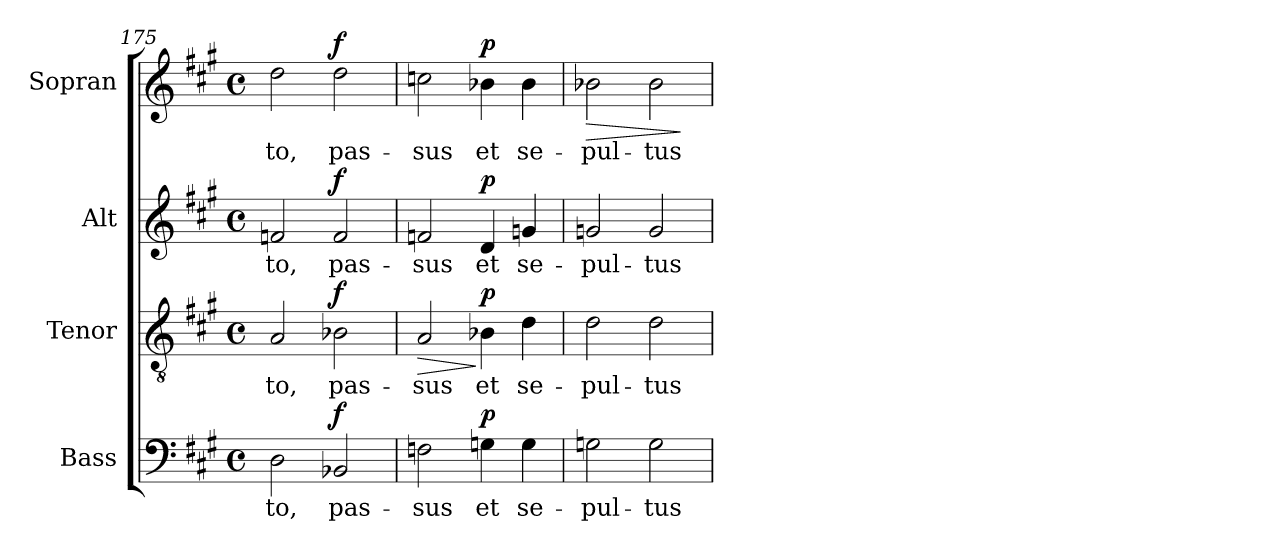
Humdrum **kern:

**kern	**text	**dynam	**kern	**text	**dynam	**kern	**text	**dynam	**kern	**text	**dynam
*part4	*part4	*part4	*part3	*part3	*part3	*part2	*part2	*part2	*part1	*part1	*part1
*staff4	*staff4	*staff4	*staff3	*staff3	*staff3	*staff2	*staff2	*staff2	*staff1	*staff1	*staff1
*I"Bass	*	*	*I"Tenor	*	*	*I"Alt	*	*	*I"Sopran	*	*
*I'B.	*	*	*I'T.	*	*	*I'A.	*	*	*I'S.	*	*
*clefF4	*	*	*clefGv2	*	*	*clefG2	*	*	*clefG2	*	*
*k[f#c#g#]	*	*	*k[f#c#g#]	*	*	*k[f#c#g#]	*	*	*k[f#c#g#]	*	*
*A:	*	*	*A:	*	*	*A:	*	*	*A:	*	*
*M4/4	*	*	*M4/4	*	*	*M4/4	*	*	*M4/4	*	*
*met(c)	*	*	*met(c)	*	*	*met(c)	*	*	*met(c)	*	*
=175	=175	=175	=175	=175	=175	=175	=175	=175	=175	=175	=175
!	!LO:LY:b	!	!	!LO:LY:b	!	!	!LO:LY:b	!	!	!LO:LY:b	!
2D\	-to,	.	2A/	-to,	.	2fn/	-to,	.	2dd\	-to,	.
!	!LO:LY:b	!LO:DY:a	!	!LO:LY:b	!LO:DY:a	!	!LO:LY:b	!LO:DY:a	!	!LO:LY:b	!LO:DY:a
2BB-X/	pas-	f	2B-X\	pas-	f	2f/	pas-	f	2dd\	pas-	f
=176	=176	=176	=176	=176	=176	=176	=176	=176	=176	=176	=176
!	!LO:LY:b	!	!	!LO:LY:b	!LO:HP:b	!	!LO:LY:b	!	!	!LO:LY:b	!
2Fn\	-sus	.	2A/	-sus	>	2fn/	-sus	.	2ccn\	-sus	.
!	!LO:LY:b	!LO:DY:a	!	!LO:LY:b	!LO:DY:n=1:a	!	!LO:LY:b	!LO:DY:a	!	!LO:LY:b	!LO:DY:a
4Gn\	et	p	4B-X\	et	] p	4d/	et	p	4b-X\	et	p
!	!LO:LY:b	!	!	!LO:LY:b	!	!	!LO:LY:b	!	!	!LO:LY:b	!
4G\	se-	.	4d\	se-	.	4gn/	se-	.	4b-\	se-	.
=177	=177	=177	=177	=177	=177	=177	=177	=177	=177	=177	=177
!	!LO:LY:b	!	!	!LO:LY:b	!	!	!LO:LY:b	!	!	!LO:LY:b	!LO:HP:b
2Gn\	-pul-	.	2d\	-pul-	.	2gn/	-pul-	.	2b-X\	-pul-	>
!	!LO:LY:b	!	!	!LO:LY:b	!	!	!LO:LY:b	!	!	!LO:LY:b	!
2G\	-tus	.	2d\	-tus	.	2g/	-tus	.	2b-\	-tus	.
.	.	.	.	.	.	.	.	.	.	.	]
=	=	=	=	=	=	=	=	=	=	=	=
*-	*-	*-	*-	*-	*-	*-	*-	*-	*-	*-	*-
